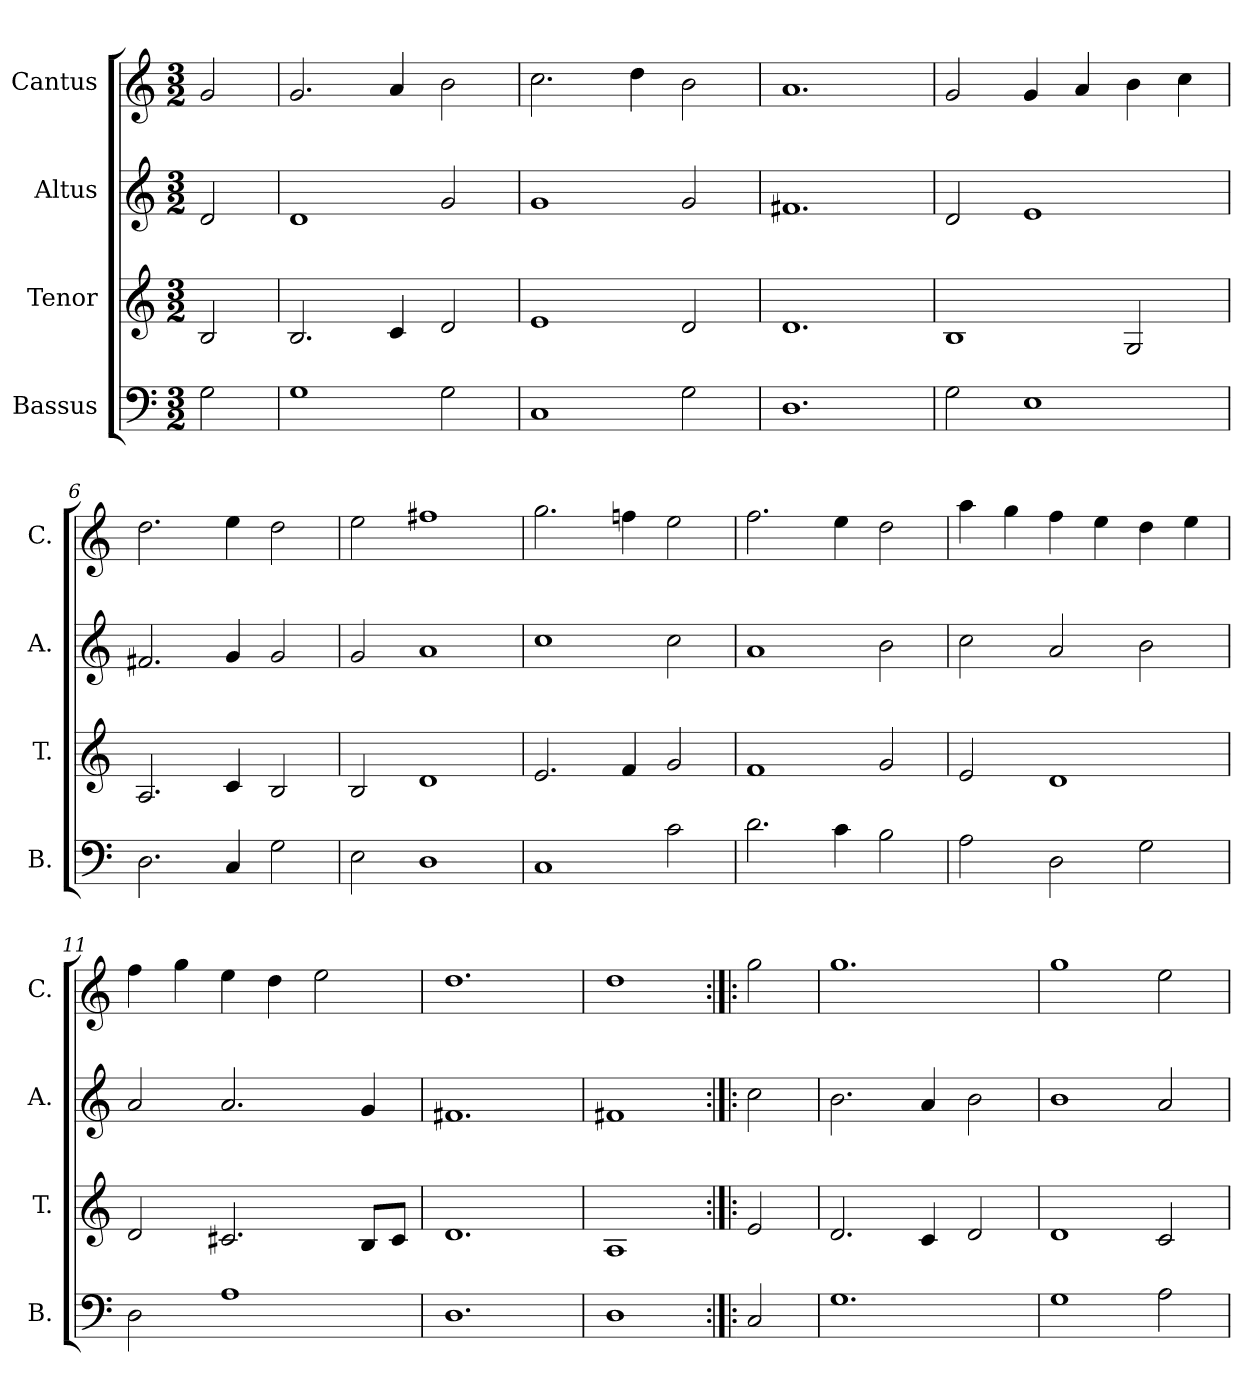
**kern	**kern	**kern	**kern
*part4	*part3	*part2	*part1
*staff4	*staff3	*staff2	*staff1
*I"Bassus	*I"Tenor	*I"Altus	*I"Cantus
*I'B.	*I'T.	*I'A.	*I'C.
*clefF4	*clefG2	*clefG2	*clefG2
*k[]	*k[]	*k[]	*k[]
*M3/2	*M3/2	*M3/2	*M3/2
=1	=1	=1	=1
2G\	2B/	2d/	2g/
=2	=2	=2	=2
1G	2.B/	1d	2.g/
.	4c/	.	4a/
2G\	2d/	2g/	2b\
=3	=3	=3	=3
1C	1e	1g	2.cc\
.	.	.	4dd\
2G\	2d/	2g/	2b\
=4	=4	=4	=4
1.D	1.d	1.f#X	1.a
=5	=5	=5	=5
2G\	1B	2d/	2g/
1E	.	1e	4g/
.	.	.	4a/
.	2G/	.	4b\
.	.	.	4cc\
=6	=6	=6	=6
2.D\	2.A/	2.f#X/	2.dd\
4C/	4c/	4g/	4ee\
2G\	2B/	2g/	2dd\
=7	=7	=7	=7
2E\	2B/	2g/	2ee\
1D	1d	1a	1ff#X
=8	=8	=8	=8
1C	2.e/	1cc	2.gg\
.	4f/	.	4ffn\
2c\	2g/	2cc\	2ee\
=9	=9	=9	=9
2.d\	1f	1a	2.ff\
4c\	.	.	4ee\
2B\	2g/	2b\	2dd\
=10	=10	=10	=10
2A\	2e/	2cc\	4aa\
.	.	.	4gg\
2D\	1d	2a/	4ff\
.	.	.	4ee\
2G\	.	2b\	4dd\
.	.	.	4ee\
!!LO:LB:g=z
=11	=11	=11	=11
2D\	2d/	2a/	4ff\
.	.	.	4gg\
1A	2.c#X/	2.a/	4ee\
.	.	.	4dd\
.	.	.	2ee\
.	8B/L	4g/	.
.	8c#/J	.	.
=12	=12	=12	=12
1.D	1.d	1.f#X	1.dd
=13	=13	=13	=13
1D	1A	1f#X	1dd
=14:|!|:	=14:|!|:	=14:|!|:	=14:|!|:
2C/	2e/	2cc\	2gg\
=15	=15	=15	=15
1.G	2.d/	2.b\	1.gg
.	4c/	4a/	.
.	2d/	2b\	.
=16	=16	=16	=16
1G	1d	1b	1gg
2A\	2c/	2a/	2ee\
=	=	=	=
*-	*-	*-	*-
